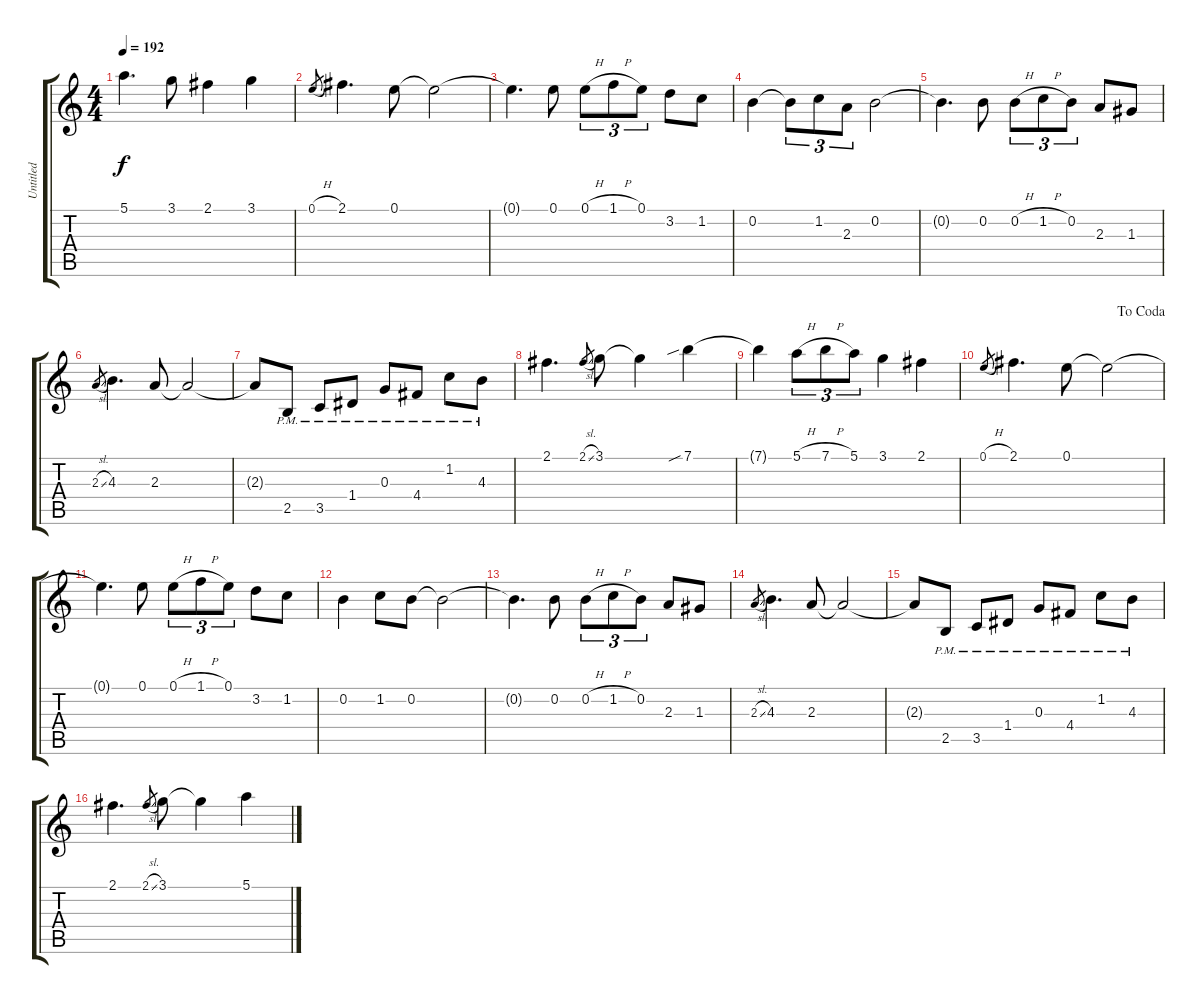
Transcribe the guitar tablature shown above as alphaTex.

\track ("Untitled" "Untitled") {instrument acousticguitarnylon}
\staff {score tabs}
\tuning (E4 B3 G3 D3 A2 E2) {hide}
\ts (4 4)
\tempo 192
\clef g2
\ks c
5.1{t}.4{d dy f} 3.1.8 2.1.4 3.1.4 |
0.1{h}.8{gr} 2.1.4{d} 0.1.8 0.1{t}.2 |
0.1{t}.4{d} 0.1.8 0.1{h}.8{tu (3 2)} 1.1{h}.8{tu (3 2)} 0.1.8{tu (3 2)} 3.2.8 1.2.8 |
0.2.4 0.2{t}.8{tu (3 2)} 1.2.8{tu (3 2)} 2.3.8{tu (3 2)} 0.2.2 |
0.2{t}.4{d} 0.2.8 0.2{h}.8{tu (3 2)} 1.2{h}.8{tu (3 2)} 0.2.8{tu (3 2)} 2.3.8 1.3.8 |
2.3{sl}.8{gr} 4.3.4{d} 2.3.8 2.3{t}.2 |
2.3{t}.8 2.5{pm}.8 3.5{pm}.8 1.4{pm}.8 0.3{pm}.8 4.4{pm}.8 1.2{pm}.8 4.3{pm}.8 |
2.1.4{d} 2.1{sl}.8{gr} 3.1.8 3.1{t}.4 7.1{sib}.4 |
7.1{t}.4 5.1{h}.8{tu (3 2)} 7.1{h}.8{tu (3 2)} 5.1.8{tu (3 2)} 3.1.4 2.1.4 |
\jump dacoda
0.1{h}.8{gr} 2.1.4{d} 0.1.8 0.1{t}.2 |
0.1{t}.4{d} 0.1.8 0.1{h}.8{tu (3 2)} 1.1{h}.8{tu (3 2)} 0.1.8{tu (3 2)} 3.2.8 1.2.8 |
0.2.4 1.2.8 0.2.8 0.2{t}.2 |
0.2{t}.4{d} 0.2.8 0.2{h}.8{tu (3 2)} 1.2{h}.8{tu (3 2)} 0.2.8{tu (3 2)} 2.3.8 1.3.8 |
2.3{sl}.8{gr} 4.3.4{d} 2.3.8 2.3{t}.2 |
2.3{t}.8 2.5{pm}.8 3.5{pm}.8 1.4{pm}.8 0.3{pm}.8 4.4{pm}.8 1.2{pm}.8 4.3{pm}.8 |
2.1.4{d} 2.1{sl}.8{gr} 3.1.8 3.1{t}.4 5.1.4
